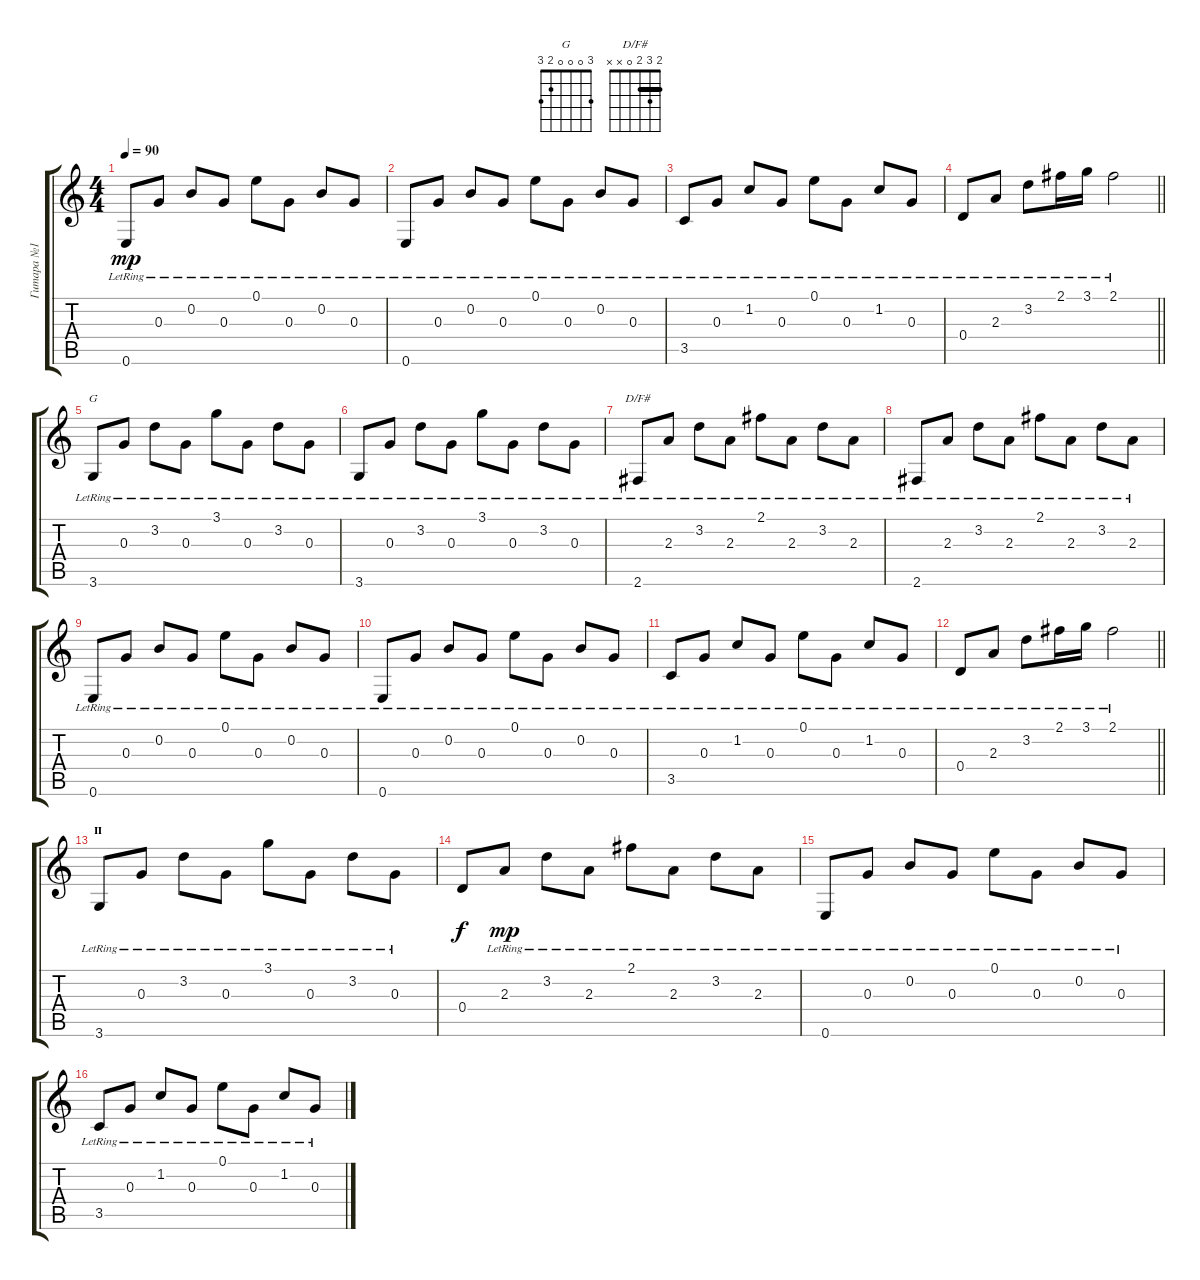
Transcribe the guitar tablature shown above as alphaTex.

\track ("Гитара №1" "Гитара №1") {instrument acousticguitarnylon}
\staff {score tabs}
\tuning (E4 B3 G3 D3 A2 E2) {hide}
\chord ("G" 3 0 0 0 2 3)
\chord ("D/F#" 2 3 2 0 x x) {barre 2}
\ts (4 4)
\tempo 90
\clef g2
\ks c
0.6{lr}.8{dy mp} 0.3{lr}.8 0.2{lr}.8 0.3{lr}.8 0.1{lr}.8 0.3{lr}.8 0.2{lr}.8 0.3{lr}.8 |
0.6{lr}.8 0.3{lr}.8 0.2{lr}.8 0.3{lr}.8 0.1{lr}.8 0.3{lr}.8 0.2{lr}.8 0.3{lr}.8 |
3.5{lr}.8 0.3{lr}.8 1.2{lr}.8 0.3{lr}.8 0.1{lr}.8 0.3{lr}.8 1.2{lr}.8 0.3{lr}.8 |
\barLineRight lightlight
0.4{lr}.8 2.3{lr}.8 3.2{lr}.8 2.1{lr}.16 3.1{lr}.16 2.1{lr}.2 |
3.6{lr}.8{ch "G"} 0.3{lr}.8 3.2{lr}.8 0.3{lr}.8 3.1{lr}.8 0.3{lr}.8 3.2{lr}.8 0.3{lr}.8 |
3.6{lr}.8 0.3{lr}.8 3.2{lr}.8 0.3{lr}.8 3.1{lr}.8 0.3{lr}.8 3.2{lr}.8 0.3{lr}.8 |
2.6{lr}.8{ch "D/F#"} 2.3{lr}.8 3.2{lr}.8 2.3{lr}.8 2.1{lr}.8 2.3{lr}.8 3.2{lr}.8 2.3{lr}.8 |
2.6{lr}.8 2.3{lr}.8 3.2{lr}.8 2.3{lr}.8 2.1{lr}.8 2.3{lr}.8 3.2{lr}.8 2.3{lr}.8 |
0.6{lr}.8 0.3{lr}.8 0.2{lr}.8 0.3{lr}.8 0.1{lr}.8 0.3{lr}.8 0.2{lr}.8 0.3{lr}.8 |
0.6{lr}.8 0.3{lr}.8 0.2{lr}.8 0.3{lr}.8 0.1{lr}.8 0.3{lr}.8 0.2{lr}.8 0.3{lr}.8 |
3.5{lr}.8 0.3{lr}.8 1.2{lr}.8 0.3{lr}.8 0.1{lr}.8 0.3{lr}.8 1.2{lr}.8 0.3{lr}.8 |
\barLineRight lightlight
0.4{lr}.8 2.3{lr}.8 3.2{lr}.8 2.1{lr}.16 3.1{lr}.16 2.1{lr}.2 |
\section ("" "п")
3.6{lr}.8 0.3{lr}.8 3.2{lr}.8 0.3{lr}.8 3.1{lr}.8 0.3{lr}.8 3.2{lr}.8 0.3{lr}.8 |
0.4.8{dy f} 2.3{lr}.8{dy mp} 3.2{lr}.8 2.3{lr}.8 2.1{lr}.8 2.3{lr}.8 3.2{lr}.8 2.3{lr}.8 |
0.6{lr}.8 0.3{lr}.8 0.2{lr}.8 0.3{lr}.8 0.1{lr}.8 0.3{lr}.8 0.2{lr}.8 0.3{lr}.8 |
3.5{lr}.8 0.3{lr}.8 1.2{lr}.8 0.3{lr}.8 0.1{lr}.8 0.3{lr}.8 1.2{lr}.8 0.3{lr}.8
